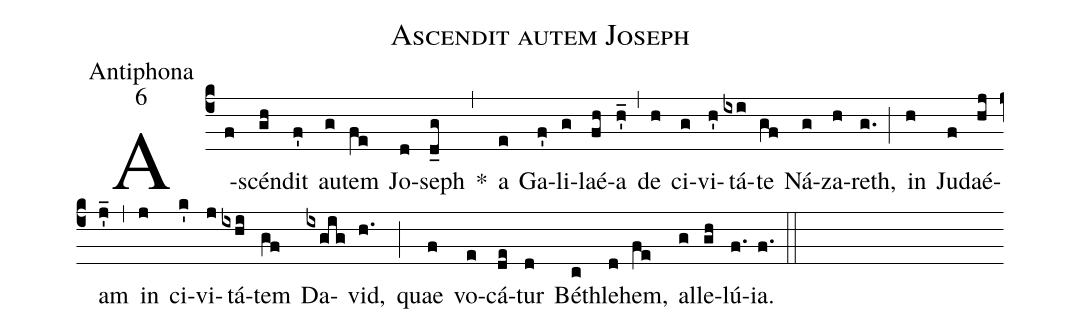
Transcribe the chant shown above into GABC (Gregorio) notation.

name:Ascendit autem Joseph;
office-part:Antiphona;
mode:6;
%%
(c4) A(f)scén(gh)dit(f') au(g)tem(fe) Jo(d)seph(d_g) *(,) a(e) Ga(f')li(g)laé(fh)a(h'_) (,) de(h) ci(g)vi(h')tá(ixi)te(gf) Ná(g)za(h)reth,(g.) (;) in(h) Ju(f)daé(hj)am(j'_) (,) in(j) ci(k')vi(j)tá(ixhi)tem(gf) Da(ixgig)vid,(h.) (;) quae(f) vo(e)cá(de)tur(d) Bé(c)thle(d)hem,(fe) al(g)le(gh)lú(f.)ia.(f.) (::)
